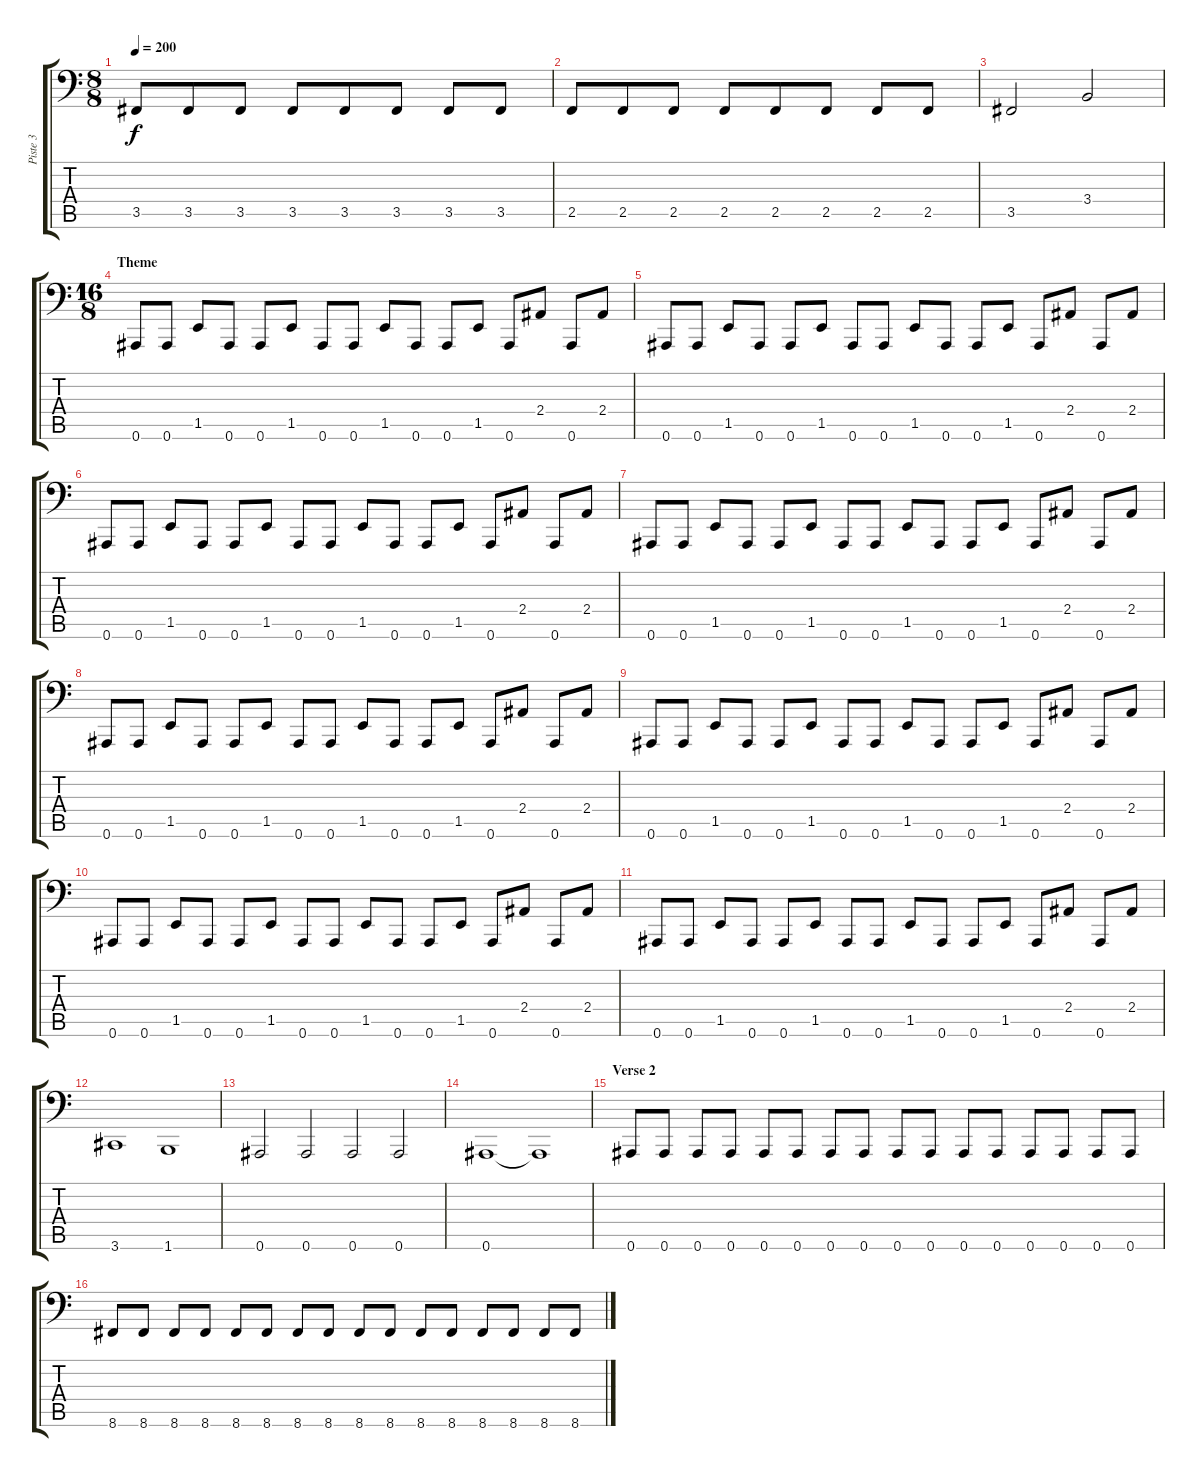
\track ("Piste 3" "Piste 3") {instrument electricbassfinger}
\staff {score tabs}
\tuning (B2 Gb2 Db2 Ab1 Eb1 Bb0) {hide}
\ts (8 8)
\tempo 200
\clef f4
\ks c
3.5.8{dy f} 3.5.8 3.5.8 3.5.8 3.5.8 3.5.8 3.5.8 3.5.8 |
2.5.8 2.5.8 2.5.8 2.5.8 2.5.8 2.5.8 2.5.8 2.5.8 |
3.5.2 3.4.2 |
\ts (16 8)
\section ("" "Theme")
0.6.8 0.6.8 1.5.8 0.6.8 0.6.8 1.5.8 0.6.8 0.6.8 1.5.8 0.6.8 0.6.8 1.5.8 0.6.8 2.4.8 0.6.8 2.4.8 |
0.6.8 0.6.8 1.5.8 0.6.8 0.6.8 1.5.8 0.6.8 0.6.8 1.5.8 0.6.8 0.6.8 1.5.8 0.6.8 2.4.8 0.6.8 2.4.8 |
0.6.8 0.6.8 1.5.8 0.6.8 0.6.8 1.5.8 0.6.8 0.6.8 1.5.8 0.6.8 0.6.8 1.5.8 0.6.8 2.4.8 0.6.8 2.4.8 |
0.6.8 0.6.8 1.5.8 0.6.8 0.6.8 1.5.8 0.6.8 0.6.8 1.5.8 0.6.8 0.6.8 1.5.8 0.6.8 2.4.8 0.6.8 2.4.8 |
0.6.8 0.6.8 1.5.8 0.6.8 0.6.8 1.5.8 0.6.8 0.6.8 1.5.8 0.6.8 0.6.8 1.5.8 0.6.8 2.4.8 0.6.8 2.4.8 |
0.6.8 0.6.8 1.5.8 0.6.8 0.6.8 1.5.8 0.6.8 0.6.8 1.5.8 0.6.8 0.6.8 1.5.8 0.6.8 2.4.8 0.6.8 2.4.8 |
0.6.8 0.6.8 1.5.8 0.6.8 0.6.8 1.5.8 0.6.8 0.6.8 1.5.8 0.6.8 0.6.8 1.5.8 0.6.8 2.4.8 0.6.8 2.4.8 |
0.6.8 0.6.8 1.5.8 0.6.8 0.6.8 1.5.8 0.6.8 0.6.8 1.5.8 0.6.8 0.6.8 1.5.8 0.6.8 2.4.8 0.6.8 2.4.8 |
3.6.1 1.6.1 |
0.6.2 0.6.2 0.6.2 0.6.2 |
0.6.1 0.6{t}.1 |
\section ("" "Verse 2")
0.6.8 0.6.8 0.6.8 0.6.8 0.6.8 0.6.8 0.6.8 0.6.8 0.6.8 0.6.8 0.6.8 0.6.8 0.6.8 0.6.8 0.6.8 0.6.8 |
8.6.8 8.6.8 8.6.8 8.6.8 8.6.8 8.6.8 8.6.8 8.6.8 8.6.8 8.6.8 8.6.8 8.6.8 8.6.8 8.6.8 8.6.8 8.6.8
